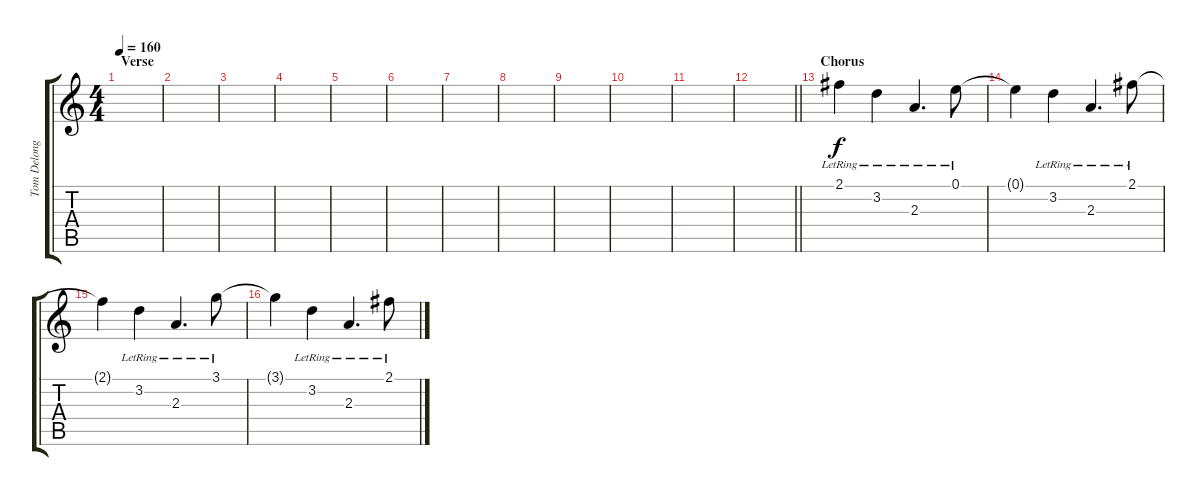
\track ("Tom Delonge - Guitar" "Tom Delong") {instrument electricguitarclean}
\staff {score tabs}
\tuning (E4 B3 G3 D3 A2 E2) {hide}
\ts (4 4)
\section ("" "Verse")
\tempo 160
\clef g2
\ks c
|
|
|
|
|
|
|
|
|
|
|
\barLineRight lightlight
|
\section ("" "Chorus")
2.1{lr}.4 3.2{lr}.4 2.3{lr}.4{d} 0.1{lr}.8 |
0.1{t}.4 3.2{lr}.4 2.3{lr}.4{d} 2.1{lr}.8 |
2.1{t}.4 3.2{lr}.4 2.3{lr}.4{d} 3.1{lr}.8 |
3.1{t}.4 3.2{lr}.4 2.3{lr}.4{d} 2.1{lr}.8
